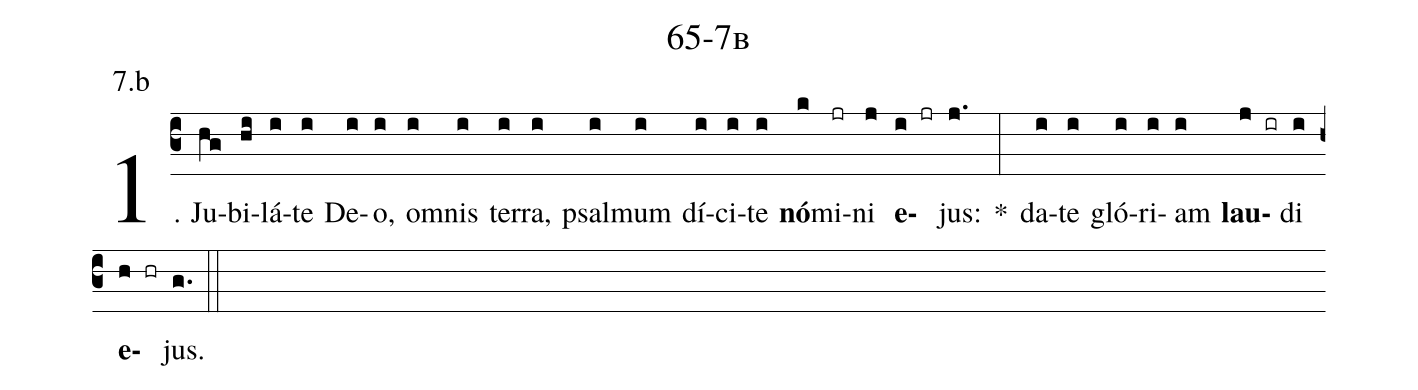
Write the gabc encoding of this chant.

name: 65-7b;
annotation: 7.b;
%%
(c3)1. Ju(hg)bi(hi)lá(i)te(i) De(i)o,(i) om(i)nis(i) ter(i)ra,(i) psal(i)mum(i) dí(i)ci(i)te(i) <b>nó</b>(k)mi(jr)ni(j) <b>e</b>(i jr)jus:(j.) *(:) da(i)te(i) gló(i)ri(i)am(i) <b>lau</b>(j ir)di(i) <b>e</b>(h hr)jus.(g.) (::)
